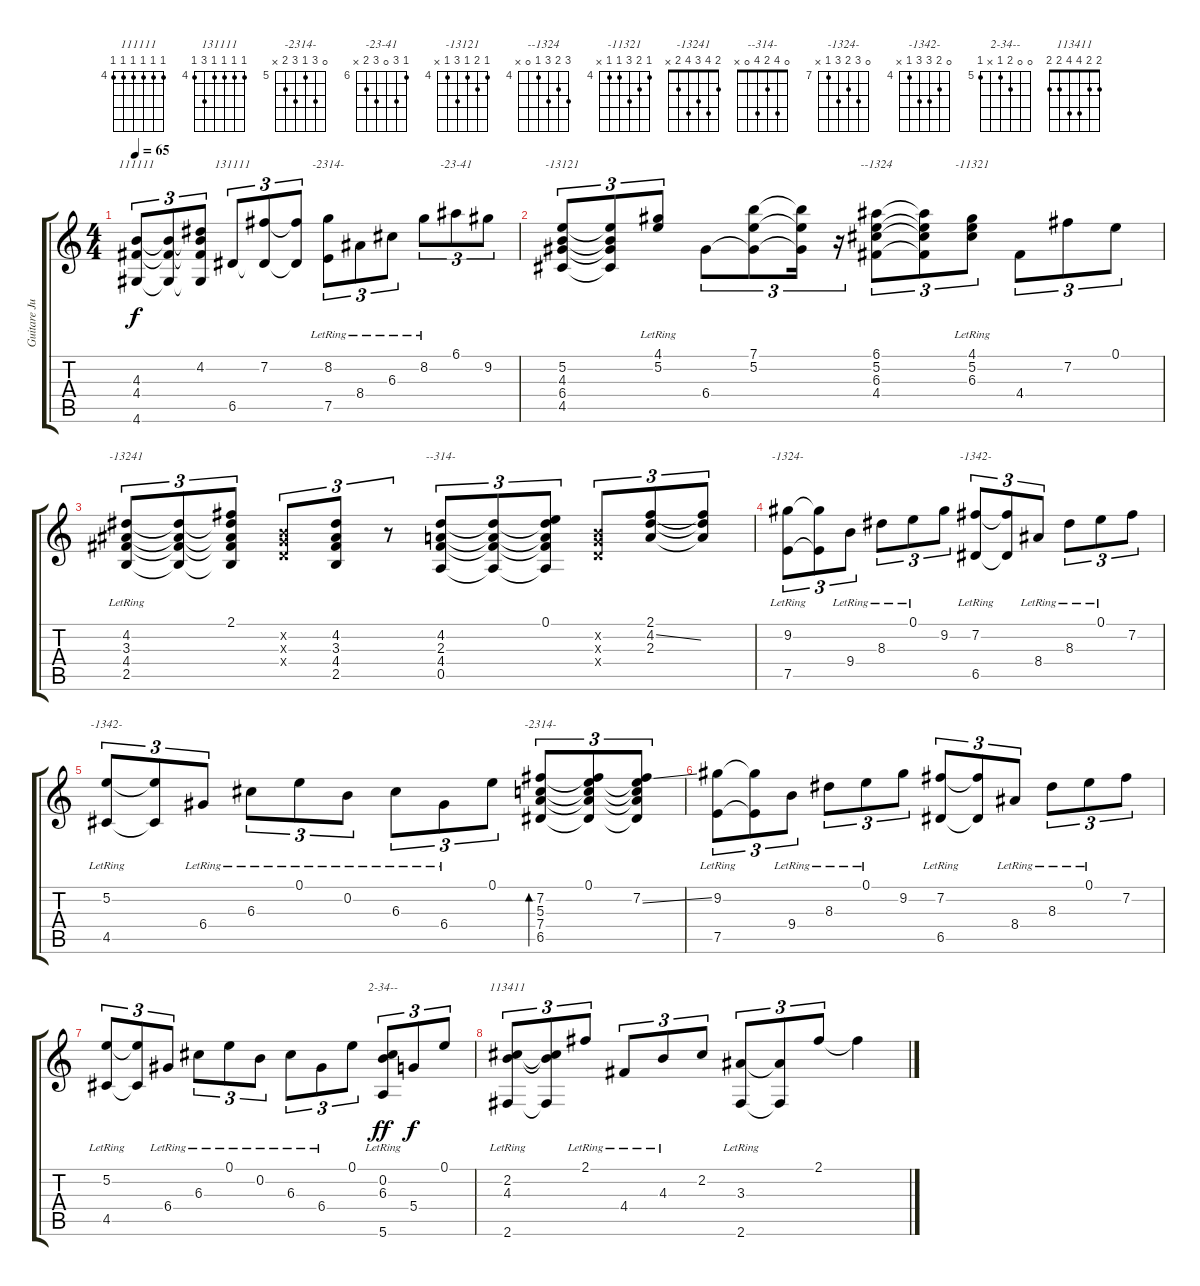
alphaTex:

\track ("Guitare Juillet 2001" "Guitare Ju") {instrument acousticguitarnylon}
\staff {score tabs}
\tuning (E4 B3 G3 D3 A2 E2) {hide}
\chord ("111111" 4 4 4 4 4 4) {firstfret 4}
\chord ("131111" 4 4 4 4 6 4) {firstfret 4}
\chord ("-2314-" 0 8 6 8 7 x) {firstfret 6}
\chord ("-23-41" 6 8 0 8 7 x) {firstfret 6}
\chord ("-13121" 4 5 4 6 4 x) {firstfret 4}
\chord ("--1324" 6 5 6 4 0 x) {firstfret 4}
\chord ("-11321" 4 5 6 4 4 x) {firstfret 4}
\chord ("-13241" 2 4 3 4 2 x)
\chord ("--314-" 0 4 2 4 0 x)
\chord ("-1324-" 0 9 8 9 7 x) {firstfret 7}
\chord ("-1342-" 0 7 8 8 6 x) {firstfret 6}
\chord ("-1342-" 0 5 6 6 4 x) {firstfret 4}
\chord ("-2314-" 0 7 5 7 6 x) {firstfret 5}
\chord ("2-34--" 0 0 6 5 x 5) {firstfret 5}
\chord ("113411" 2 2 4 4 2 2)
\ts (4 4)
\tempo 65
\clef g2
\ks c
(4.3 4.4 4.6).8{tu (3 2) ch "111111" dy f} (4.3{t} 4.4{t} 4.6{t}).8{tu (3 2)} (4.2 4.3{t} 4.4{t} 4.6{t}).8{tu (3 2)} 6.5.8{tu (3 2) ch "131111"} (7.2 6.5{t}).8{tu (3 2)} (7.2{t} 6.5{t}).8{tu (3 2)} (8.2{lr} 7.5{lr}).8{tu (3 2) ch "-2314-"} 8.4{lr}.8{tu (3 2)} 6.3{lr}.8{tu (3 2)} 8.2{lr}.8{tu (3 2)} 6.1.8{tu (3 2) ch "-23-41"} 9.2.8{tu (3 2)} |
(5.2 4.3 6.4 4.5).8{tu (3 2) ch "-13121"} (5.2{t} 4.3{t} 6.4{t} 4.5{t}).8{tu (3 2)} (4.1{lr} 5.2{lr}).8{tu (3 2)} 6.4.8{tu (3 2)} (7.1 5.2 6.4{t}).8{tu (3 2)} (7.1{t} 5.2{t} 6.4{t}).16{tu (3 2)} r.16{tu (3 2)} (6.1 5.2 6.3 4.4).8{tu (3 2) ch "--1324"} (6.1{t} 5.2{t} 6.3{t} 4.4{t}).8{tu (3 2)} (4.1{lr} 5.2{lr} 6.3{lr}).8{tu (3 2) ch "-11321"} 4.4.8{tu (3 2)} 7.2.8{tu (3 2)} 0.1.8{tu (3 2)} |
(4.2 3.3 4.4 2.5{lr}).8{tu (3 2) ch "-13241"} (4.2{t} 3.3{t} 4.4{t} 2.5{t}).8{tu (3 2)} (2.1 4.2{t} 3.3{t} 4.4{t} 2.5{t}).8{tu (3 2)} (0.2{x} 0.3{x} 0.4{x}).8{tu (3 2)} (4.2 3.3 4.4 2.5).8{tu (3 2)} r.8{tu (3 2)} (4.2 2.3 4.4 0.5).8{tu (3 2) ch "--314-"} (4.2{t} 2.3{t} 4.4{t} 0.5{t}).8{tu (3 2)} (0.1 4.2{t} 2.3{t} 4.4{t} 0.5{t}).8{tu (3 2)} (0.2{x} 0.3{x} 0.4{x}).8{tu (3 2)} (2.1 4.2{ss} 2.3).8{tu (3 2)} (2.1{t} 4.2{t} 2.3{t}).8{tu (3 2)} |
(9.2{lr} 7.5{lr}).8{tu (3 2) ch "-1324-"} (9.2{t} 7.5{t}).8{tu (3 2)} 9.4{lr}.8{tu (3 2)} 8.3{lr}.8{tu (3 2)} 0.1{lr}.8{tu (3 2)} 9.2.8{tu (3 2)} (7.2{lr} 6.5{lr}).8{tu (3 2) ch "-1342-"} (7.2{t} 6.5{t}).8{tu (3 2)} 8.4{lr}.8{tu (3 2)} 8.3{lr}.8{tu (3 2)} 0.1{lr}.8{tu (3 2)} 7.2.8{tu (3 2)} |
(5.2{lr} 4.5{lr}).8{tu (3 2) ch "-1342-"} (5.2{t} 4.5{t}).8{tu (3 2)} 6.4{lr}.8{tu (3 2)} 6.3{lr}.8{tu (3 2)} 0.1{lr}.8{tu (3 2)} 0.2{lr}.8{tu (3 2)} 6.3{lr}.8{tu (3 2)} 6.4{lr}.8{tu (3 2)} 0.1.8{tu (3 2)} (7.2 5.3 7.4 6.5).8{tu (3 2) bd 60 ch "-2314-"} (0.1 7.2{t} 5.3{t} 7.4{t} 6.5{t}).8{tu (3 2)} (0.1{t} 7.2{ss} 5.3{t} 7.4{t} 6.5{t}).8{tu (3 2)} |
(9.2{lr} 7.5{lr}).8{tu (3 2)} (9.2{t} 7.5{t}).8{tu (3 2)} 9.4{lr}.8{tu (3 2)} 8.3{lr}.8{tu (3 2)} 0.1{lr}.8{tu (3 2)} 9.2.8{tu (3 2)} (7.2{lr} 6.5{lr}).8{tu (3 2)} (7.2{t} 6.5{t}).8{tu (3 2)} 8.4{lr}.8{tu (3 2)} 8.3{lr}.8{tu (3 2)} 0.1{lr}.8{tu (3 2)} 7.2.8{tu (3 2)} |
(5.2{lr} 4.5{lr}).8{tu (3 2)} (5.2{t} 4.5{t}).8{tu (3 2)} 6.4{lr}.8{tu (3 2)} 6.3{lr}.8{tu (3 2)} 0.1{lr}.8{tu (3 2)} 0.2{lr}.8{tu (3 2)} 6.3{lr}.8{tu (3 2)} 6.4{lr}.8{tu (3 2)} 0.1.8{tu (3 2)} (0.2 6.3{lr} 5.6{lr}).8{tu (3 2) ch "2-34--" dy ff} 5.4.8{tu (3 2) dy f} 0.1.8{tu (3 2)} |
(2.2 4.3 2.6{lr}).8{tu (3 2) ch "113411"} (2.2{t} 4.3{t} 2.6{t}).8{tu (3 2)} 2.1{lr}.8{tu (3 2)} 4.4{lr}.8{tu (3 2)} 4.3{lr}.8{tu (3 2)} 2.2.8{tu (3 2)} (3.3 2.6{lr}).8{tu (3 2)} (3.3{t} 2.6{t}).8{tu (3 2)} 2.1.8{tu (3 2)} 2.1{t}.4
